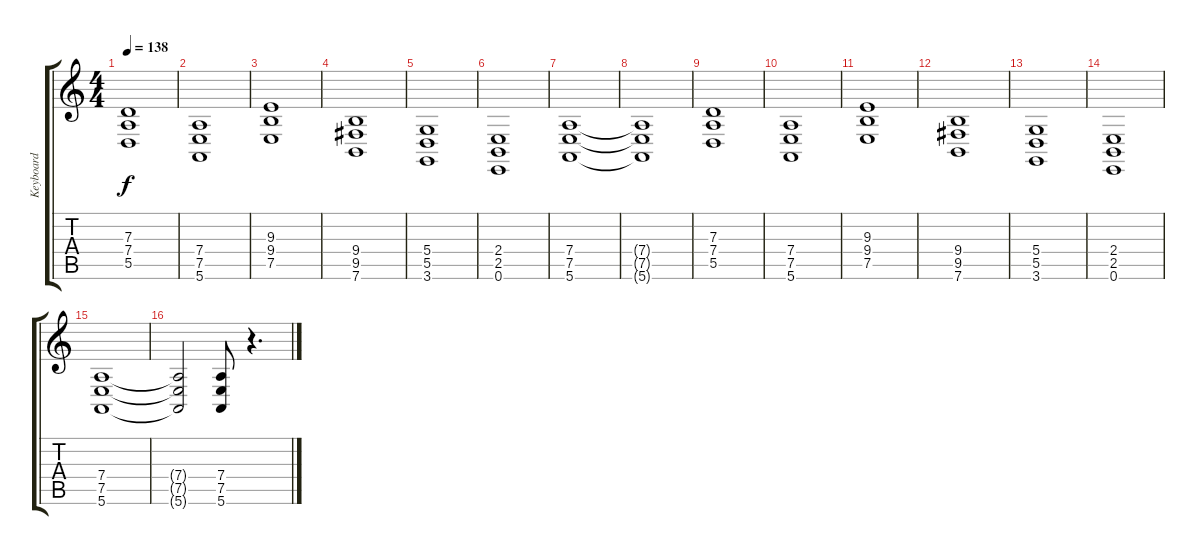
\track ("Keyboard" "Keyboard") {instrument choiraahs}
\staff {score tabs}
\tuning (E4 B3 G3 D3 A2 E2) {hide}
\ts (4 4)
\tempo 138
\clef g2
\ks c
(7.3 7.4 5.5).1{dy f} |
(7.4 7.5 5.6).1 |
(9.3 9.4 7.5).1 |
(9.4 9.5 7.6).1 |
(5.4 5.5 3.6).1 |
(2.4 2.5 0.6).1 |
(7.4 7.5 5.6).1 |
(7.4{t} 7.5{t} 5.6{t}).1 |
(7.3 7.4 5.5).1 |
(7.4 7.5 5.6).1 |
(9.3 9.4 7.5).1 |
(9.4 9.5 7.6).1 |
(5.4 5.5 3.6).1 |
(2.4 2.5 0.6).1 |
(7.4 7.5 5.6).1 |
(7.4{t} 7.5{t} 5.6{t}).2 (7.4 7.5 5.6).8 r.4{d}
